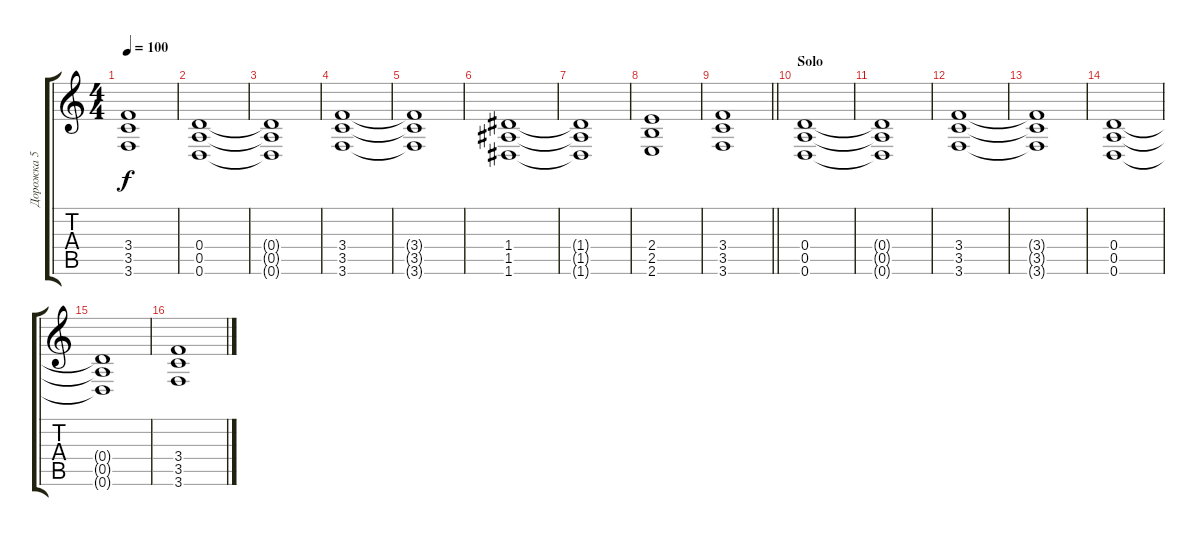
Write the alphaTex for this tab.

\track ("Дорожка 5" "Дорожка 5") {instrument distortionguitar}
\staff {score tabs}
\tuning (E4 B3 G3 D3 A2 D2) {hide}
\ts (4 4)
\tempo 100
\clef g2
\ks c
(3.4{t} 3.5{t} 3.6{t}).1{dy f} |
(0.4 0.5 0.6).1 |
(0.4{t} 0.5{t} 0.6{t}).1 |
(3.4 3.5 3.6).1 |
(3.4{t} 3.5{t} 3.6{t}).1 |
(1.4 1.5 1.6).1 |
(1.4{t} 1.5{t} 1.6{t}).1 |
(2.4 2.5 2.6).1 |
\barLineRight lightlight
(3.4 3.5 3.6).1 |
\section ("" "Solo")
(0.4 0.5 0.6).1 |
(0.4{t} 0.5{t} 0.6{t}).1 |
(3.4 3.5 3.6).1 |
(3.4{t} 3.5{t} 3.6{t}).1 |
(0.4 0.5 0.6).1 |
(0.4{t} 0.5{t} 0.6{t}).1 |
(3.4 3.5 3.6).1
